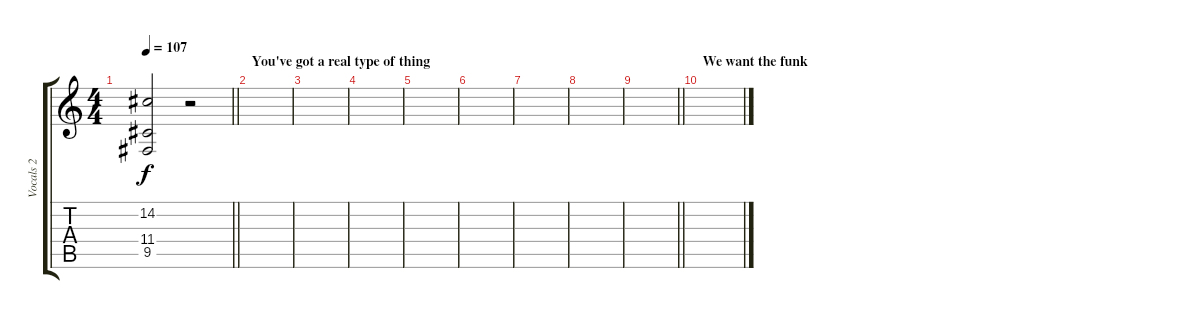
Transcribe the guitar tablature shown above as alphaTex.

\track ("Vocals 2" "Vocals 2") {instrument voiceoohs}
\staff {score tabs}
\tuning (E4 B3 G3 D3 A2 E2) {hide}
\ts (4 4)
\tempo 107
\clef g2
\barLineRight lightlight
\ks c
(14.2{t} 11.4{t} 9.5{t}).2{dy f} r.2 |
\section ("" "You've got a real type of thing")
|
|
|
|
|
|
|
\barLineRight lightlight
|
\section ("" "We want the funk")
